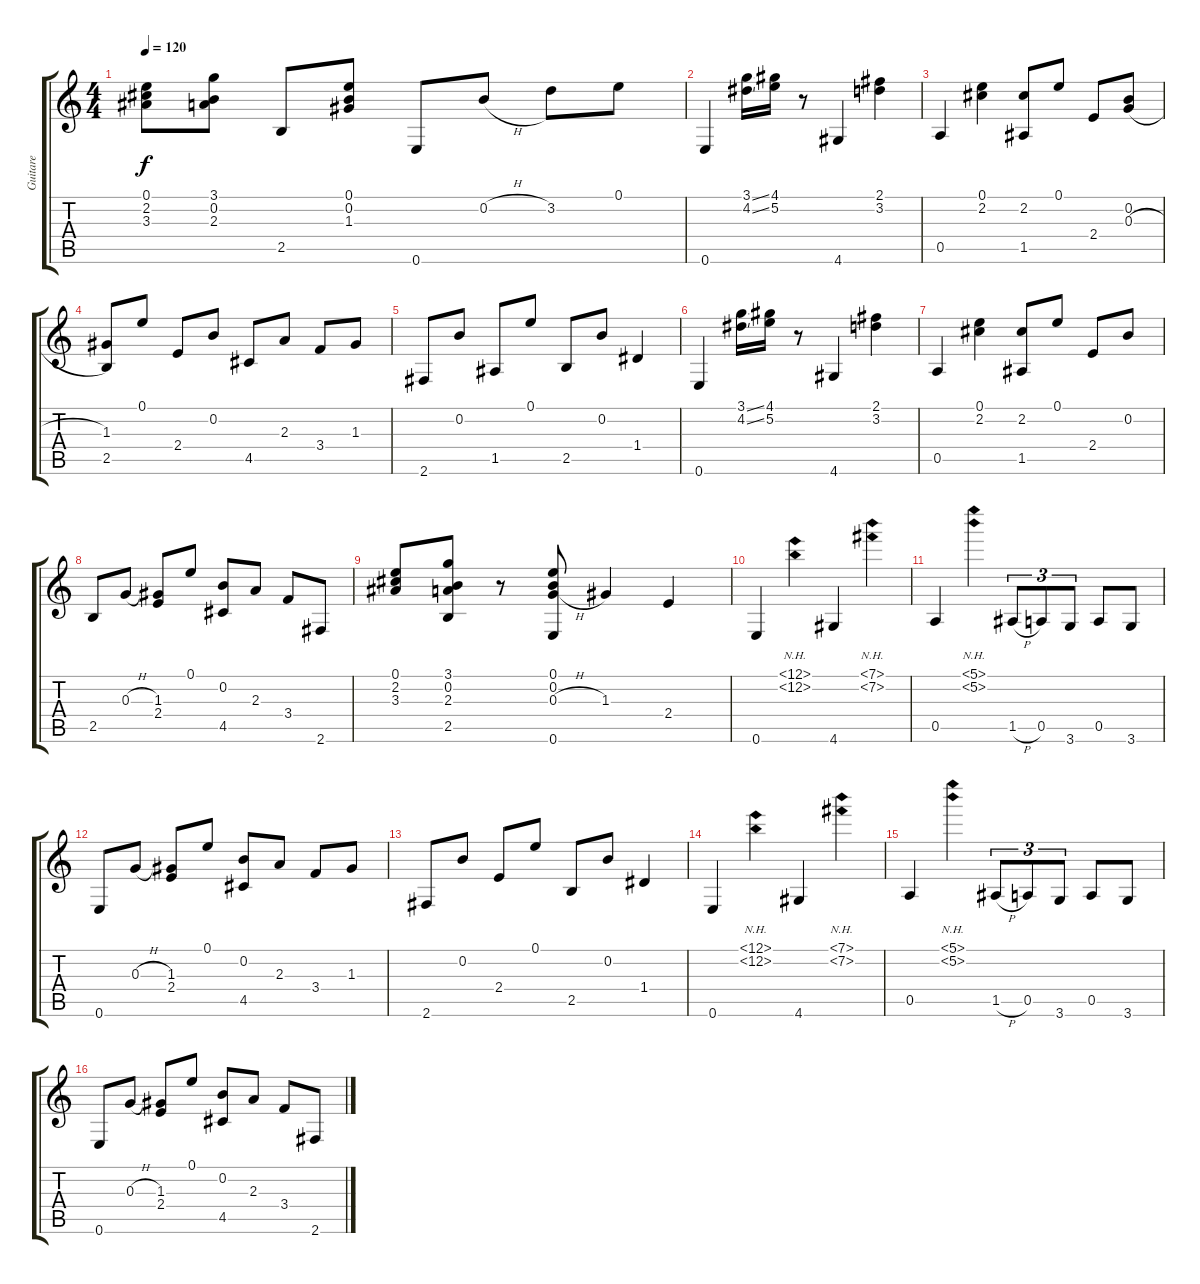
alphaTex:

\track ("Guitare" "Guitare") {instrument acousticguitarnylon}
\staff {score tabs}
\tuning (E4 B3 G3 D3 A2 E2) {hide}
\ts (4 4)
\tempo 120
\clef g2
\ks c
(0.1 2.2 3.3).8{dy f} (3.1 0.2 2.3).8 2.5.8 (0.1 0.2 1.3).8 0.6.8 0.2{h}.8 3.2.8 0.1.8 |
0.6.4 (3.1{ss} 4.2{ss}).16 (4.1 5.2).16 r.8 4.6.4 (2.1 3.2).4 |
0.5.4 (0.1 2.2).4 (2.2 1.5).8 0.1.8 2.4.8 (0.2 0.3{h}).8 |
(1.3 2.5).8 0.1.8 2.4.8 0.2.8 4.5.8 2.3.8 3.4.8 1.3.8 |
2.6.8 0.2.8 1.5.8 0.1.8 2.5.8 0.2.8 1.4.4 |
0.6.4 (3.1{ss} 4.2{ss}).16 (4.1 5.2).16 r.8 4.6.4 (2.1 3.2).4 |
0.5.4 (0.1 2.2).4 (2.2 1.5).8 0.1.8 2.4.8 0.2.8 |
2.5.8 0.3{h}.8 (1.3 2.4).8 0.1.8 (0.2 4.5).8 2.3.8 3.4.8 2.6.8 |
(0.1 2.2 3.3).8 (3.1 0.2 2.3 2.5).8 r.8 (0.1 0.2 0.3{h} 0.6).8 1.3.4 2.4.4 |
0.6.4 (12.1{nh} 12.2{nh}).4 4.6.4 (7.1{nh} 7.2{nh}).4 |
0.5.4 (5.1{nh} 5.2{nh}).4 1.5{h}.8{tu (3 2)} 0.5.8{tu (3 2)} 3.6.8{tu (3 2)} 0.5.8 3.6.8 |
0.6.8 0.3{h}.8 (1.3 2.4).8 0.1.8 (0.2 4.5).8 2.3.8 3.4.8 1.3.8 |
2.6.8 0.2.8 2.4.8 0.1.8 2.5.8 0.2.8 1.4.4 |
0.6.4 (12.1{nh} 12.2{nh}).4 4.6.4 (7.1{nh} 7.2{nh}).4 |
0.5.4 (5.1{nh} 5.2{nh}).4 1.5{h}.8{tu (3 2)} 0.5.8{tu (3 2)} 3.6.8{tu (3 2)} 0.5.8 3.6.8 |
0.6.8 0.3{h}.8 (1.3 2.4).8 0.1.8 (0.2 4.5).8 2.3.8 3.4.8 2.6.8
